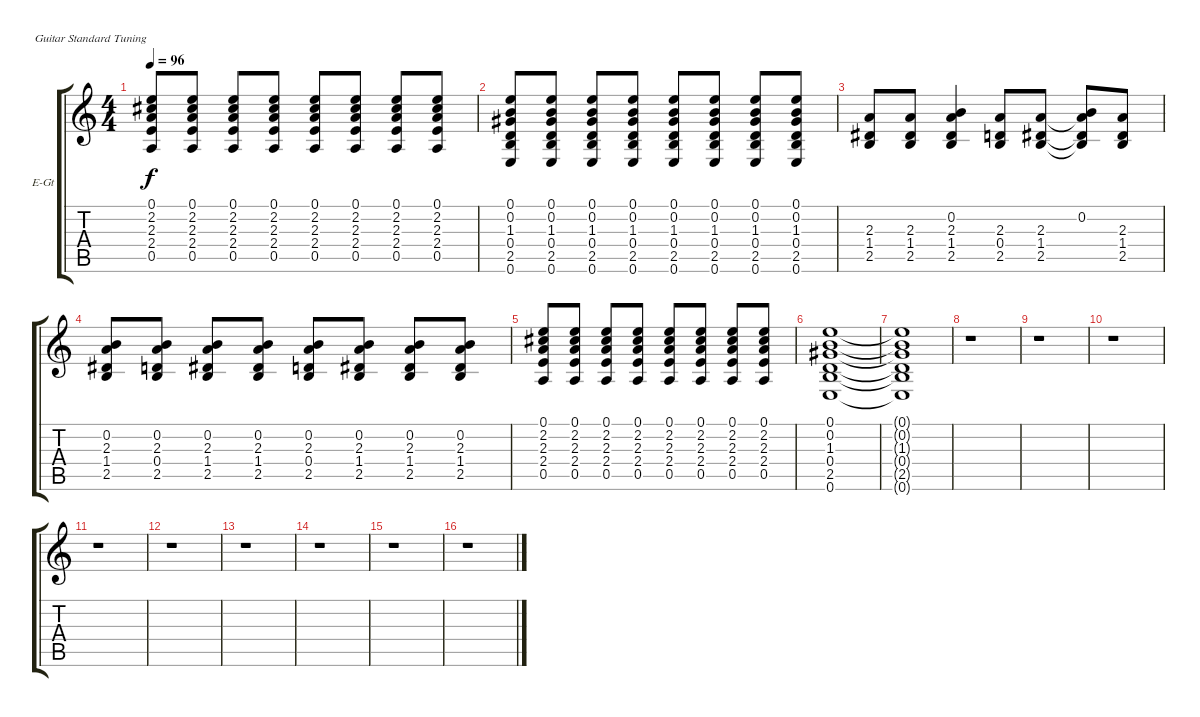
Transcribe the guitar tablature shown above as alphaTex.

\bracketExtendMode groupsimilarinstruments
\firstSystemTrackNameOrientation horizontal
\otherSystemsTrackNameOrientation horizontal
\track ("Rhythm Guitar" "E-Gt") {instrument overdrivenguitar}
\staff {score tabs}
\tuning (E4 B3 G3 D3 A2 E2)
\ts (4 4)
\tempo 96
\clef g2
\ks c
(0.1 2.2 2.3 2.4 0.5).8{dy f} (0.1 2.2 2.3 2.4 0.5).8 (0.1 2.2 2.3 2.4 0.5).8 (0.1 2.2 2.3 2.4 0.5).8 (0.1 2.2 2.3 2.4 0.5).8 (0.1 2.2 2.3 2.4 0.5).8 (0.1 2.2 2.3 2.4 0.5).8 (0.1 2.2 2.3 2.4 0.5).8 |
(0.1 0.2 1.3 0.4 2.5 0.6).8 (0.1 0.2 1.3 0.4 2.5 0.6).8 (0.1 0.2 1.3 0.4 2.5 0.6).8 (0.1 0.2 1.3 0.4 2.5 0.6).8 (0.1 0.2 1.3 0.4 2.5 0.6).8 (0.1 0.2 1.3 0.4 2.5 0.6).8 (0.1 0.2 1.3 0.4 2.5 0.6).8 (0.1 0.2 1.3 0.4 2.5 0.6).8 |
(2.3 1.4 2.5).8 (2.3 1.4 2.5).8 (0.2 2.3 1.4 2.5).4 (2.3 0.4 2.5).8 (2.3 1.4 2.5).8 (0.2 2.3{t} 1.4{t} 2.5{t}).8 (2.3 1.4 2.5).8 |
(0.2 2.3 1.4 2.5).8 (0.2 2.3 0.4 2.5).8 (0.2 2.3 1.4 2.5).8 (0.2 2.3 1.4 2.5).8 (0.2 2.3 0.4 2.5).8 (0.2 2.3 1.4 2.5).8 (0.2 2.3 1.4 2.5).8 (0.2 2.3 1.4 2.5).8 |
(0.1 2.2 2.3 2.4 0.5).8 (0.1 2.2 2.3 2.4 0.5).8 (0.1 2.2 2.3 2.4 0.5).8 (0.1 2.2 2.3 2.4 0.5).8 (0.1 2.2 2.3 2.4 0.5).8 (0.1 2.2 2.3 2.4 0.5).8 (0.1 2.2 2.3 2.4 0.5).8 (0.1 2.2 2.3 2.4 0.5).8 |
(0.1 0.2 1.3 0.4 2.5 0.6).1 |
(0.1{t} 0.2{t} 1.3{t} 0.4{t} 2.5{t} 0.6{t}).1 |
\tempo (98 hide)
r.1 |
r.1 |
r.1 |
r.1 |
r.1 |
r.1 |
r.1 |
r.1 |
r.1
